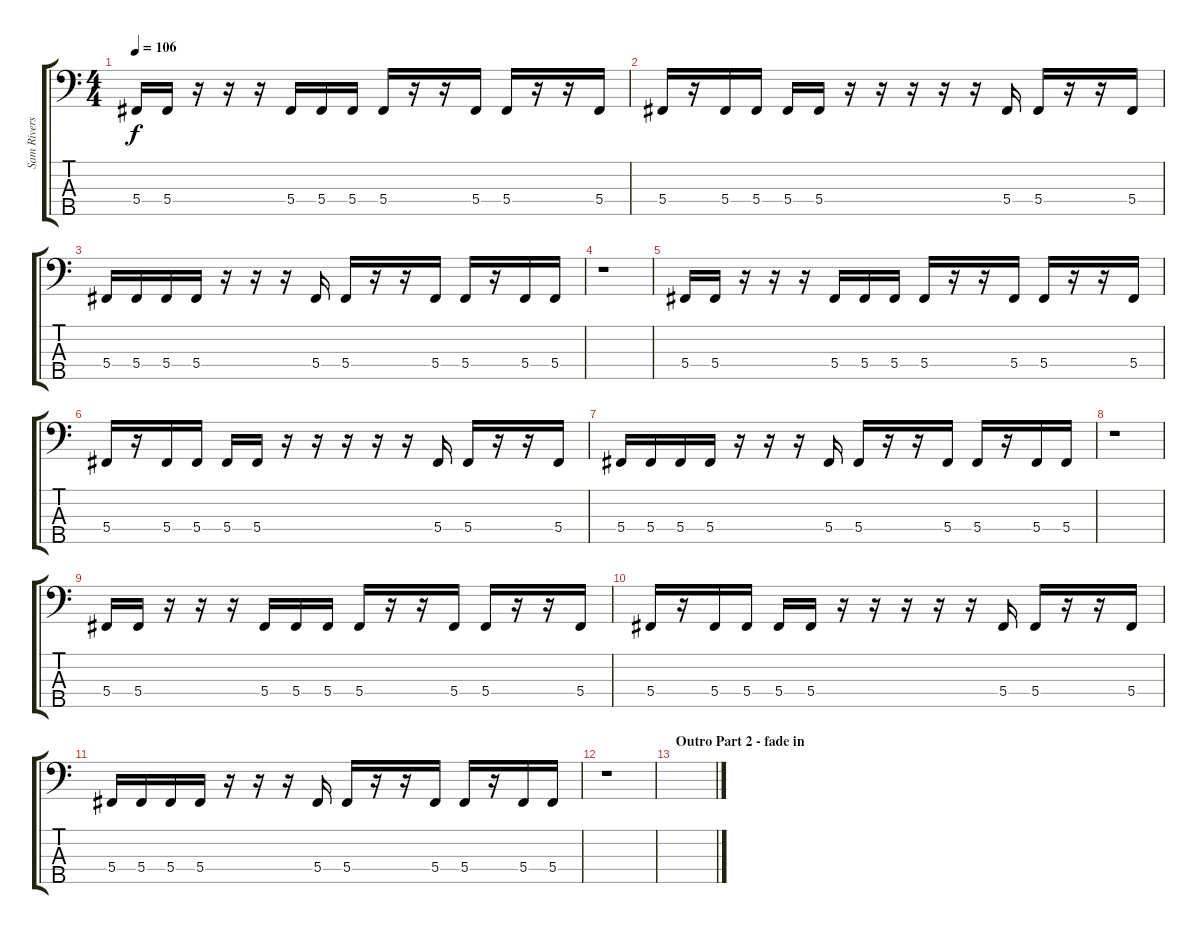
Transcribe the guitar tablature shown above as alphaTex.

\track ("Sam Rivers - Bass" "Sam Rivers") {instrument electricbassfinger}
\staff {score tabs}
\tuning (E2 B1 Gb1 Db1 Ab0) {hide}
\ts (4 4)
\tempo 106
\clef f4
\ks c
5.4.16{dy f} 5.4.16 r.16 r.16 r.16 5.4.16 5.4.16 5.4.16 5.4.16 r.16 r.16 5.4.16 5.4.16 r.16 r.16 5.4.16 |
5.4.16 r.16 5.4.16 5.4.16 5.4.16 5.4.16 r.16 r.16 r.16 r.16 r.16 5.4.16 5.4.16 r.16 r.16 5.4.16 |
5.4.16 5.4.16 5.4.16 5.4.16 r.16 r.16 r.16 5.4.16 5.4.16 r.16 r.16 5.4.16 5.4.16 r.16 5.4.16 5.4.16 |
r.1 |
5.4.16 5.4.16 r.16 r.16 r.16 5.4.16 5.4.16 5.4.16 5.4.16 r.16 r.16 5.4.16 5.4.16 r.16 r.16 5.4.16 |
5.4.16 r.16 5.4.16 5.4.16 5.4.16 5.4.16 r.16 r.16 r.16 r.16 r.16 5.4.16 5.4.16 r.16 r.16 5.4.16 |
5.4.16 5.4.16 5.4.16 5.4.16 r.16 r.16 r.16 5.4.16 5.4.16 r.16 r.16 5.4.16 5.4.16 r.16 5.4.16 5.4.16 |
r.1 |
5.4.16 5.4.16 r.16 r.16 r.16 5.4.16 5.4.16 5.4.16 5.4.16 r.16 r.16 5.4.16 5.4.16 r.16 r.16 5.4.16 |
5.4.16 r.16 5.4.16 5.4.16 5.4.16 5.4.16 r.16 r.16 r.16 r.16 r.16 5.4.16 5.4.16 r.16 r.16 5.4.16 |
5.4.16 5.4.16 5.4.16 5.4.16 r.16 r.16 r.16 5.4.16 5.4.16 r.16 r.16 5.4.16 5.4.16 r.16 5.4.16 5.4.16 |
r.1 |
\section ("" "Outro Part 2 - fade in")
